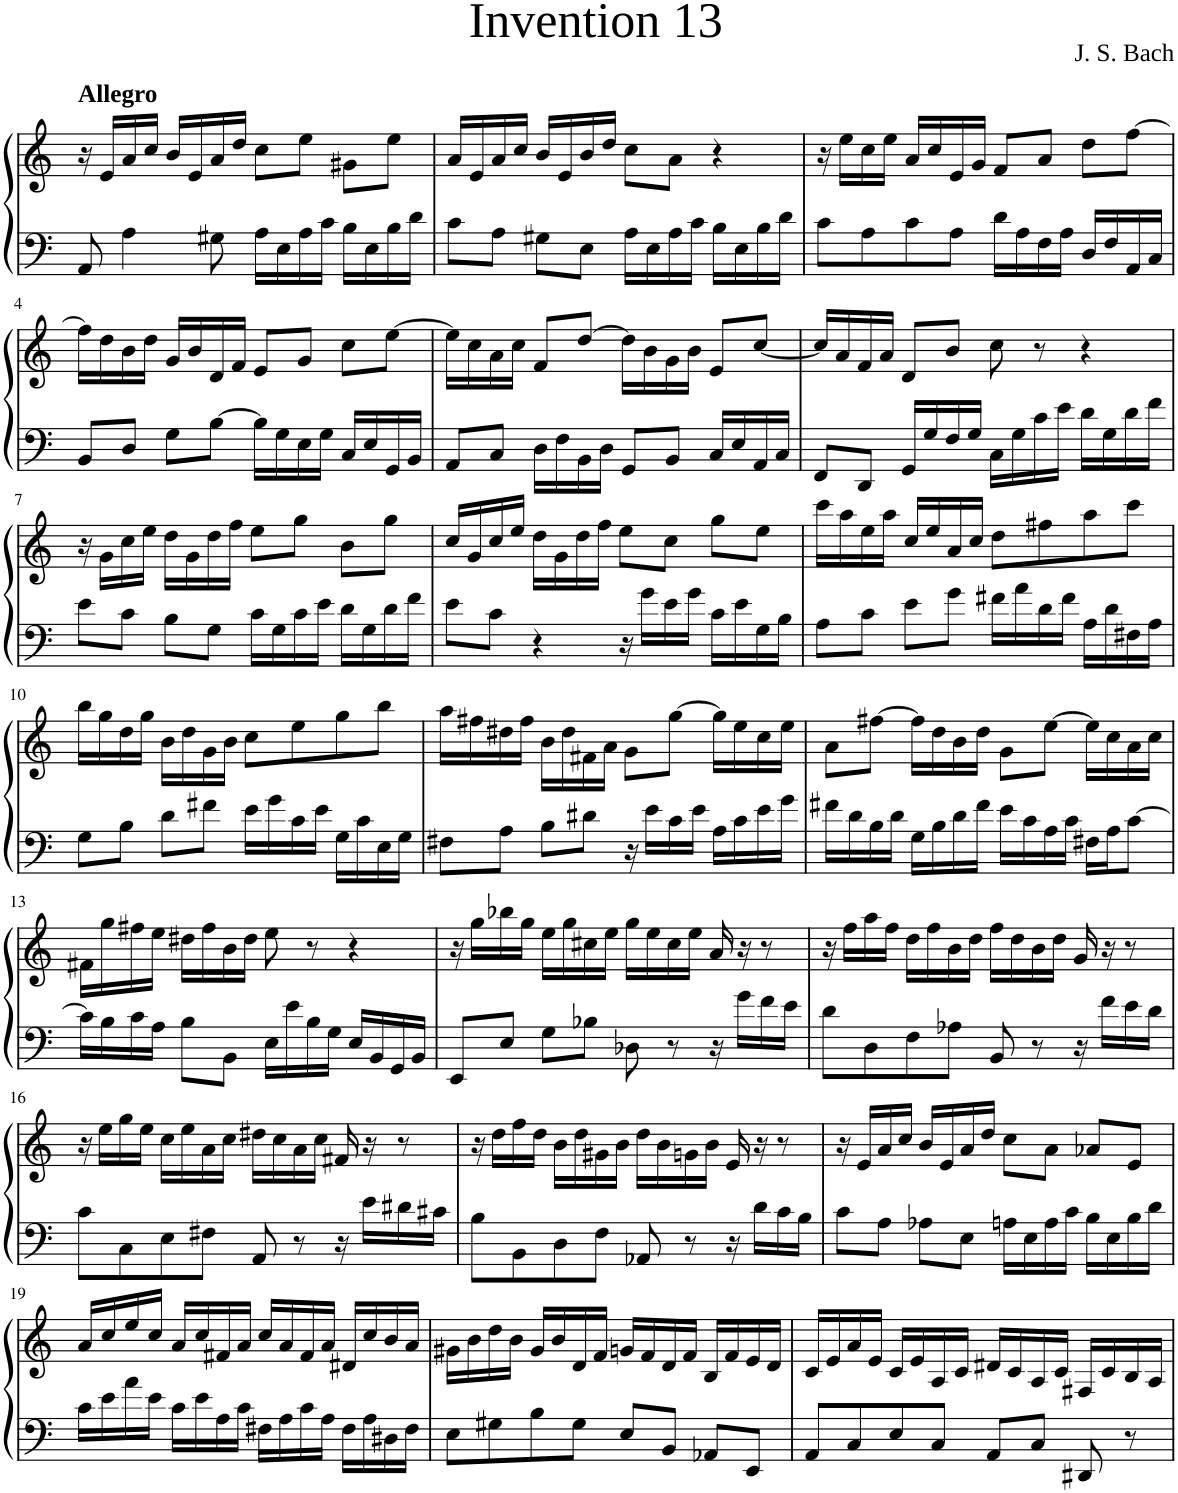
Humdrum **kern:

**kern	**kern
*part1	*part1
*staff2	*staff1
*I"Piano	*
*I'Pno	*
*clefF4	*clefG2
*k[]	*k[]
=1	=1
!	!LO:TX:a:B:t=Allegro
8AA/	16r
.	16e/LL
4A\	16a/
.	16cc/JJ
.	16b/LL
.	16e/
8G#X\	16a/
.	16dd/JJ
16A\LL	8cc\L
16E\	.
16A\	8ee\J
16c\JJ	.
16B\LL	8g#X\L
16E\	.
16B\	8ee\J
16d\JJ	.
=2	=2
8c\L	16a/LL
.	16e/
8A\J	16a/
.	16cc/JJ
8G#X\L	16b/LL
.	16e/
8E\J	16b/
.	16dd/JJ
16A\LL	8cc\L
16E\	.
16A\	8a\J
16c\JJ	.
16B\LL	4r
16E\	.
16B\	.
16d\JJ	.
=3	=3
8c\L	16r
.	16ee\LL
8A\	16cc\
.	16ee\JJ
8c\	16a/LL
.	16cc/
8A\J	16e/
.	16g/JJ
16d\LL	8f/L
16A\	.
16F\	8a/J
16A\JJ	.
16D/LL	8dd\L
16F/	.
16AA/	[8ff\J
16C/JJ	.
!!LO:LB:g=z
=4	=4
8BB/L	16ff\LL]
.	16dd\
8D/J	16b\
.	16dd\JJ
8G\L	16g/LL
.	16b/
[8B\J	16d/
.	16f/JJ
16B\LL]	8e/L
16G\	.
16E\	8g/J
16G\JJ	.
16C/LL	8cc\L
16E/	.
16GG/	[8ee\J
16BB/JJ	.
=5	=5
8AA/L	16ee\LL]
.	16cc\
8C/J	16a\
.	16cc\JJ
16D\LL	8f/L
16F\	.
16BB\	[8dd/J
16D\JJ	.
8GG/L	16dd\LL]
.	16b\
8BB/J	16g\
.	16b\JJ
16C/LL	8e/L
16E/	.
16AA/	[8cc/J
16C/JJ	.
=6	=6
8FF/L	16cc/LL]
.	16a/
8DD/J	16f/
.	16a/JJ
16GG/LL	8d/L
16G/	.
16F/	8b/J
16G/JJ	.
16C\LL	8cc\
16G\	.
16c\	8r
16e\JJ	.
16d\LL	4r
16G\	.
16d\	.
16f\JJ	.
!!LO:LB:g=z
=7	=7
8e\L	16r
.	16g\LL
8c\J	16cc\
.	16ee\JJ
8B\L	16dd\LL
.	16g\
8G\J	16dd\
.	16ff\JJ
16c\LL	8ee\L
16G\	.
16c\	8gg\J
16e\JJ	.
16d\LL	8b\L
16G\	.
16d\	8gg\J
16f\JJ	.
=8	=8
8e\L	16cc/LL
.	16g/
8c\J	16cc/
.	16ee/JJ
4r	16dd\LL
.	16g\
.	16dd\
.	16ff\JJ
16r	8ee\L
16g\LL	.
16e\	8cc\J
16g\JJ	.
16c\LL	8gg\L
16e\	.
16G\	8ee\J
16B\JJ	.
=9	=9
8A\L	16ccc\LL
.	16aa\
8c\J	16ee\
.	16aa\JJ
8e\L	16cc/LL
.	16ee/
8g\J	16a/
.	16cc/JJ
16f#X\LL	8dd\L
16a\	.
16d\	8ff#X\
16f#\JJ	.
16A\LL	8aa\
16d\	.
16F#X\	8ccc\J
16A\JJ	.
!!LO:LB:g=z
=10	=10
8G\L	16bb\LL
.	16gg\
8B\J	16dd\
.	16gg\JJ
8d\L	16b\LL
.	16dd\
8f#X\J	16g\
.	16b\JJ
16e\LL	8cc\L
16g\	.
16c\	8ee\
16e\JJ	.
16G\LL	8gg\
16c\	.
16E\	8bb\J
16G\JJ	.
=11	=11
8F#X\L	16aa\LL
.	16ff#X\
8A\J	16dd#X\
.	16ff#\JJ
8B\L	16b\LL
.	16dd#\
8d#X\J	16f#X\
.	16a\JJ
16r	8g\L
16e\LL	.
16c\	[8gg\J
16e\JJ	.
16A\LL	16gg\LL]
16c\	16ee\
16e\	16cc\
16g\JJ	16ee\JJ
=12	=12
16f#X\LL	8a\L
16d\	.
16B\	[8ff#X\J
16d\JJ	.
16G\LL	16ff#\LL]
16B\	16dd\
16d\	16b\
16f#\JJ	16dd\JJ
16e\LL	8g\L
16c\	.
16A\	[8ee\J
16c\JJ	.
16F#X\LL	16ee\LL]
16A\J	16cc\
[8c\J	16a\
.	16cc\JJ
!!LO:LB:g=z
=13	=13
16c\LL]	16f#X\LL
16B\	16gg\
16c\	16ff#X\
16A\JJ	16ee\JJ
8B\L	16dd#X\LL
.	16ff#\
8BB\J	16b\
.	16dd#\JJ
16E\LL	8ee\
16e\	.
16B\	8r
16G\JJ	.
16E/LL	4r
16BB/	.
16GG/	.
16BB/JJ	.
=14	=14
8EE/L	16r
.	16gg\LL
8E/J	16bb-X\
.	16gg\JJ
8G\L	16ee\LL
.	16gg\
8B-X\J	16cc#X\
.	16ee\JJ
8D-X\	16gg\LL
.	16ee\
8r	16cc#\
.	16ee\JJ
16r	16a/
16g\LL	16r
16f\	8r
16e\JJ	.
=15	=15
8d\L	16r
.	16ff\LL
8D\	16aa\
.	16ff\JJ
8F\	16dd\LL
.	16ff\
8A-X\J	16b\
.	16dd\JJ
8BB/	16ff\LL
.	16dd\
8r	16b\
.	16dd\JJ
16r	16g/
16f\LL	16r
16e\	8r
16d\JJ	.
!!LO:LB:g=z
=16	=16
8c\L	16r
.	16ee\LL
8C\	16gg\
.	16ee\JJ
8E\	16cc\LL
.	16ee\
8F#X\J	16a\
.	16cc\JJ
8AA/	16dd#X\LL
.	16cc\
8r	16a\
.	16cc\JJ
16r	16f#X/
16e\LL	16r
16d#X\	8r
16c#X\JJ	.
=17	=17
8B\L	16r
.	16dd\LL
8BB\	16ff\
.	16dd\JJ
8D\	16b\LL
.	16dd\
8F\J	16g#X\
.	16b\JJ
8AA-X/	16dd\LL
.	16b\
8r	16gn\
.	16b\JJ
16r	16e/
16d\LL	16r
16c\	8r
16B\JJ	.
=18	=18
8c\L	16r
.	16e/LL
8A\J	16a/
.	16cc/JJ
8A-X\L	16b/LL
.	16e/
8E\J	16a/
.	16dd/JJ
16An\LL	8cc\L
16E\	.
16A\	8a\J
16c\JJ	.
16B\LL	8a-X/L
16E\	.
16B\	8e/J
16d\JJ	.
!!LO:LB:g=z
=19	=19
16c\LL	16a/LL
16e\	16cc/
16a\	16ee/
16e\JJ	16cc/JJ
16c\LL	16a/LL
16e\	16cc/
16A\	16f#X/
16c\JJ	16a/JJ
16F#X\LL	16cc/LL
16A\	16a/
16c\	16f#/
16A\JJ	16a/JJ
16F#\LL	16d#X/LL
16A\	16cc/
16D#X\	16b/
16F#\JJ	16a/JJ
=20	=20
8E\L	16g#X\LL
.	16b\
8G#X\	16dd\
.	16b\JJ
8B\	16g#/LL
.	16b/
8G#\J	16d/
.	16f/JJ
8E/L	16gn/LL
.	16f/
8BB/J	16d/
.	16f/JJ
8AA-X/L	16B/LL
.	16f/
8EE/J	16e/
.	16d/JJ
=21	=21
8AA/L	16c/LL
.	16e/
8C/	16a/
.	16e/JJ
8E/	16c/LL
.	16e/
8C/J	16A/
.	16c/JJ
8AA/L	16d#X/LL
.	16c/
8C/J	16A/
.	16c/JJ
8DD#X/	16F#X/LL
.	16c/
8r	16B/
.	16A/JJ
=	=
*-	*-
